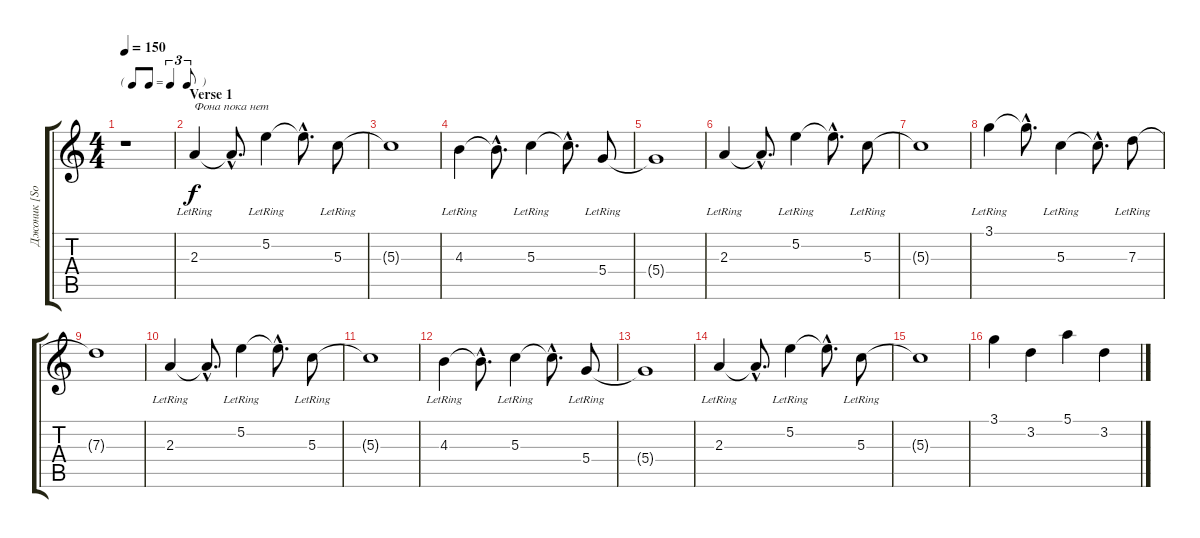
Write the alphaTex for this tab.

\track ("Джоник [Solo]" "Джоник [So") {instrument electricguitarclean}
\staff {score tabs}
\tuning (E4 B3 G3 D3 A2 E2) {hide}
\ts (4 4)
\tf triplet8th
\tempo 150
\clef g2
\ks c
r.1{dy f} |
\section ("" "Verse 1")
2.3{lr}.4{txt "Фона пока нет" volume 12} 2.3{hac t}.8{d} 5.2{lr}.4 5.2{hac t}.8{d} 5.3{lr}.8 |
5.3{t}.1 |
4.3{lr}.4 4.3{hac t}.8{d} 5.3{lr}.4 5.3{hac t}.8{d} 5.4{lr}.8 |
5.4{t}.1 |
2.3{lr}.4 2.3{hac t}.8{d} 5.2{lr}.4 5.2{hac t}.8{d} 5.3{lr}.8 |
5.3{t}.1 |
3.1{lr}.4 3.1{hac t}.8{d} 5.3{lr}.4 5.3{hac t}.8{d} 7.3{lr}.8 |
7.3{t}.1 |
2.3{lr}.4 2.3{hac t}.8{d} 5.2{lr}.4 5.2{hac t}.8{d} 5.3{lr}.8 |
5.3{t}.1 |
4.3{lr}.4 4.3{hac t}.8{d} 5.3{lr}.4 5.3{hac t}.8{d} 5.4{lr}.8 |
5.4{t}.1 |
2.3{lr}.4 2.3{hac t}.8{d} 5.2{lr}.4 5.2{hac t}.8{d} 5.3{lr}.8 |
5.3{t}.1 |
3.1.4 3.2.4 5.1.4 3.2.4
